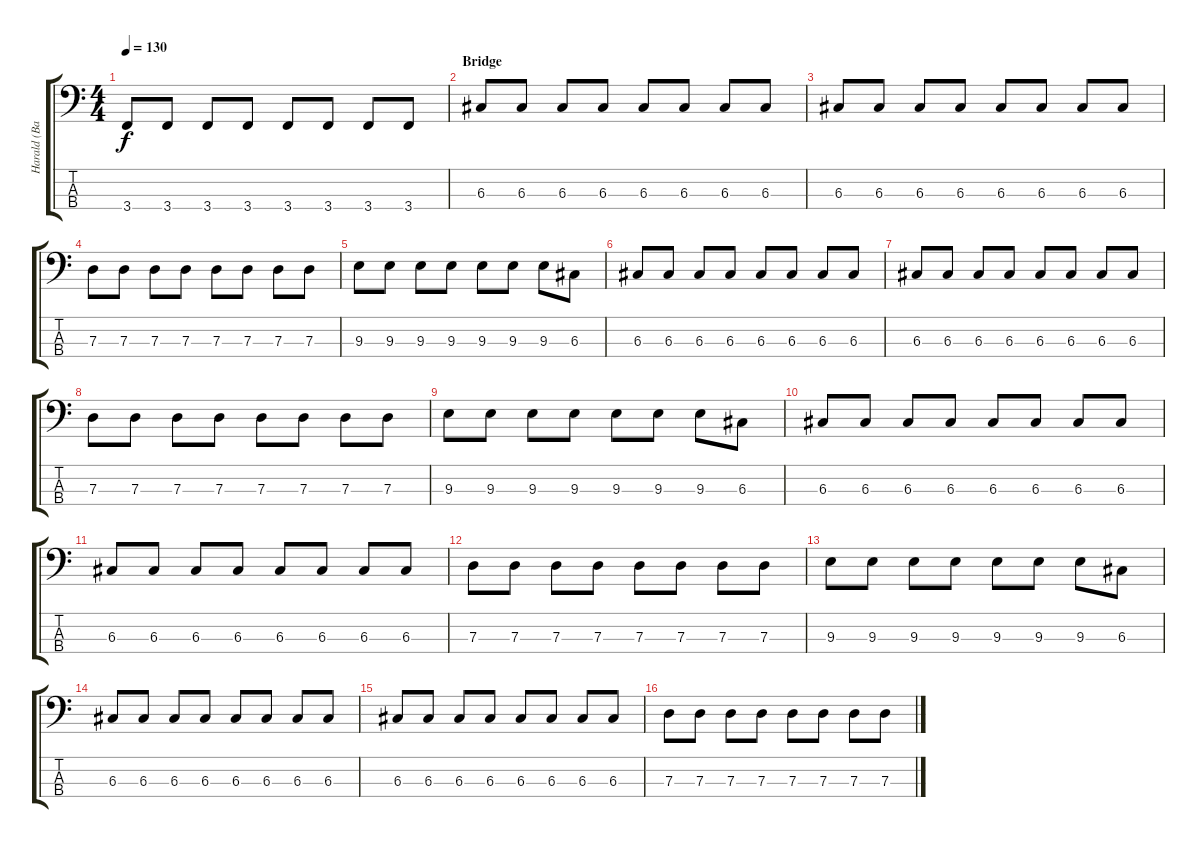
\track ("Harald (Bass)" "Harald (Ba") {instrument electricbasspick}
\staff {score tabs}
\tuning (F2 C2 G1 D1) {hide}
\ts (4 4)
\tempo 130
\clef f4
\ks c
3.4.8{dy f} 3.4.8 3.4.8 3.4.8 3.4.8 3.4.8 3.4.8 3.4.8 |
\section ("" "Bridge")
6.3.8 6.3.8 6.3.8 6.3.8 6.3.8 6.3.8 6.3.8 6.3.8 |
6.3.8 6.3.8 6.3.8 6.3.8 6.3.8 6.3.8 6.3.8 6.3.8 |
7.3.8 7.3.8 7.3.8 7.3.8 7.3.8 7.3.8 7.3.8 7.3.8 |
9.3.8 9.3.8 9.3.8 9.3.8 9.3.8 9.3.8 9.3.8 6.3.8 |
6.3.8 6.3.8 6.3.8 6.3.8 6.3.8 6.3.8 6.3.8 6.3.8 |
6.3.8 6.3.8 6.3.8 6.3.8 6.3.8 6.3.8 6.3.8 6.3.8 |
7.3.8 7.3.8 7.3.8 7.3.8 7.3.8 7.3.8 7.3.8 7.3.8 |
9.3.8 9.3.8 9.3.8 9.3.8 9.3.8 9.3.8 9.3.8 6.3.8 |
6.3.8 6.3.8 6.3.8 6.3.8 6.3.8 6.3.8 6.3.8 6.3.8 |
6.3.8 6.3.8 6.3.8 6.3.8 6.3.8 6.3.8 6.3.8 6.3.8 |
7.3.8 7.3.8 7.3.8 7.3.8 7.3.8 7.3.8 7.3.8 7.3.8 |
9.3.8 9.3.8 9.3.8 9.3.8 9.3.8 9.3.8 9.3.8 6.3.8 |
6.3.8 6.3.8 6.3.8 6.3.8 6.3.8 6.3.8 6.3.8 6.3.8 |
6.3.8 6.3.8 6.3.8 6.3.8 6.3.8 6.3.8 6.3.8 6.3.8 |
7.3.8 7.3.8 7.3.8 7.3.8 7.3.8 7.3.8 7.3.8 7.3.8
